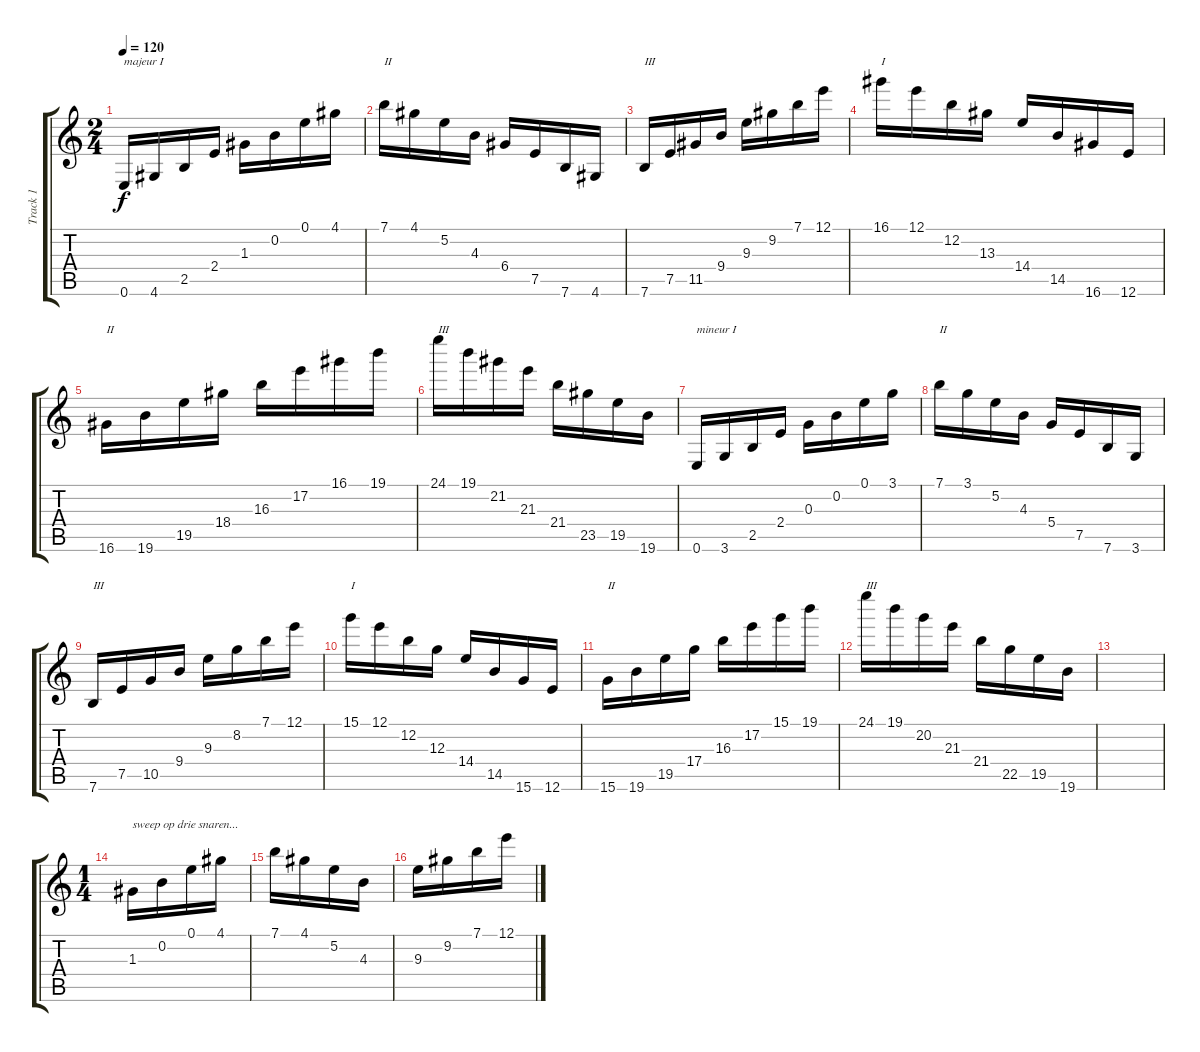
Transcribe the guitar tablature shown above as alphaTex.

\track ("Track 1" "Track 1") {instrument acousticguitarnylon}
\staff {score tabs}
\tuning (E4 B3 G3 D3 A2 E2) {hide}
\ts (2 4)
\tempo 120
\clef g2
\ks c
0.6.16{txt "majeur I" dy f instrument acousticguitarnylon} 4.6.16 2.5.16 2.4.16 1.3.16 0.2.16 0.1.16 4.1.16 |
7.1.16{txt "II"} 4.1.16 5.2.16 4.3.16 6.4.16 7.5.16 7.6.16 4.6.16 |
7.6.16{txt "III"} 7.5.16 11.5.16 9.4.16 9.3.16 9.2.16 7.1.16 12.1.16 |
16.1.16{txt "I"} 12.1.16 12.2.16 13.3.16 14.4.16 14.5.16 16.6.16 12.6.16 |
16.6.16{txt "II"} 19.6.16 19.5.16 18.4.16 16.3.16 17.2.16 16.1.16 19.1.16 |
24.1.16{txt "III"} 19.1.16 21.2.16 21.3.16 21.4.16 23.5.16 19.5.16 19.6.16 |
0.6.16{txt "mineur I"} 3.6.16 2.5.16 2.4.16 0.3.16 0.2.16 0.1.16 3.1.16 |
7.1.16{txt "II"} 3.1.16 5.2.16 4.3.16 5.4.16 7.5.16 7.6.16 3.6.16 |
7.6.16{txt "III"} 7.5.16 10.5.16 9.4.16 9.3.16 8.2.16 7.1.16 12.1.16 |
15.1.16{txt "I"} 12.1.16 12.2.16 12.3.16 14.4.16 14.5.16 15.6.16 12.6.16 |
15.6.16{txt "II"} 19.6.16 19.5.16 17.4.16 16.3.16 17.2.16 15.1.16 19.1.16 |
24.1.16{txt "III"} 19.1.16 20.2.16 21.3.16 21.4.16 22.5.16 19.5.16 19.6.16 |
|
\ts (1 4)
1.3.16{txt "sweep op drie snaren..."} 0.2.16 0.1.16 4.1.16 |
7.1.16 4.1.16 5.2.16 4.3.16 |
9.3.16 9.2.16 7.1.16 12.1.16
